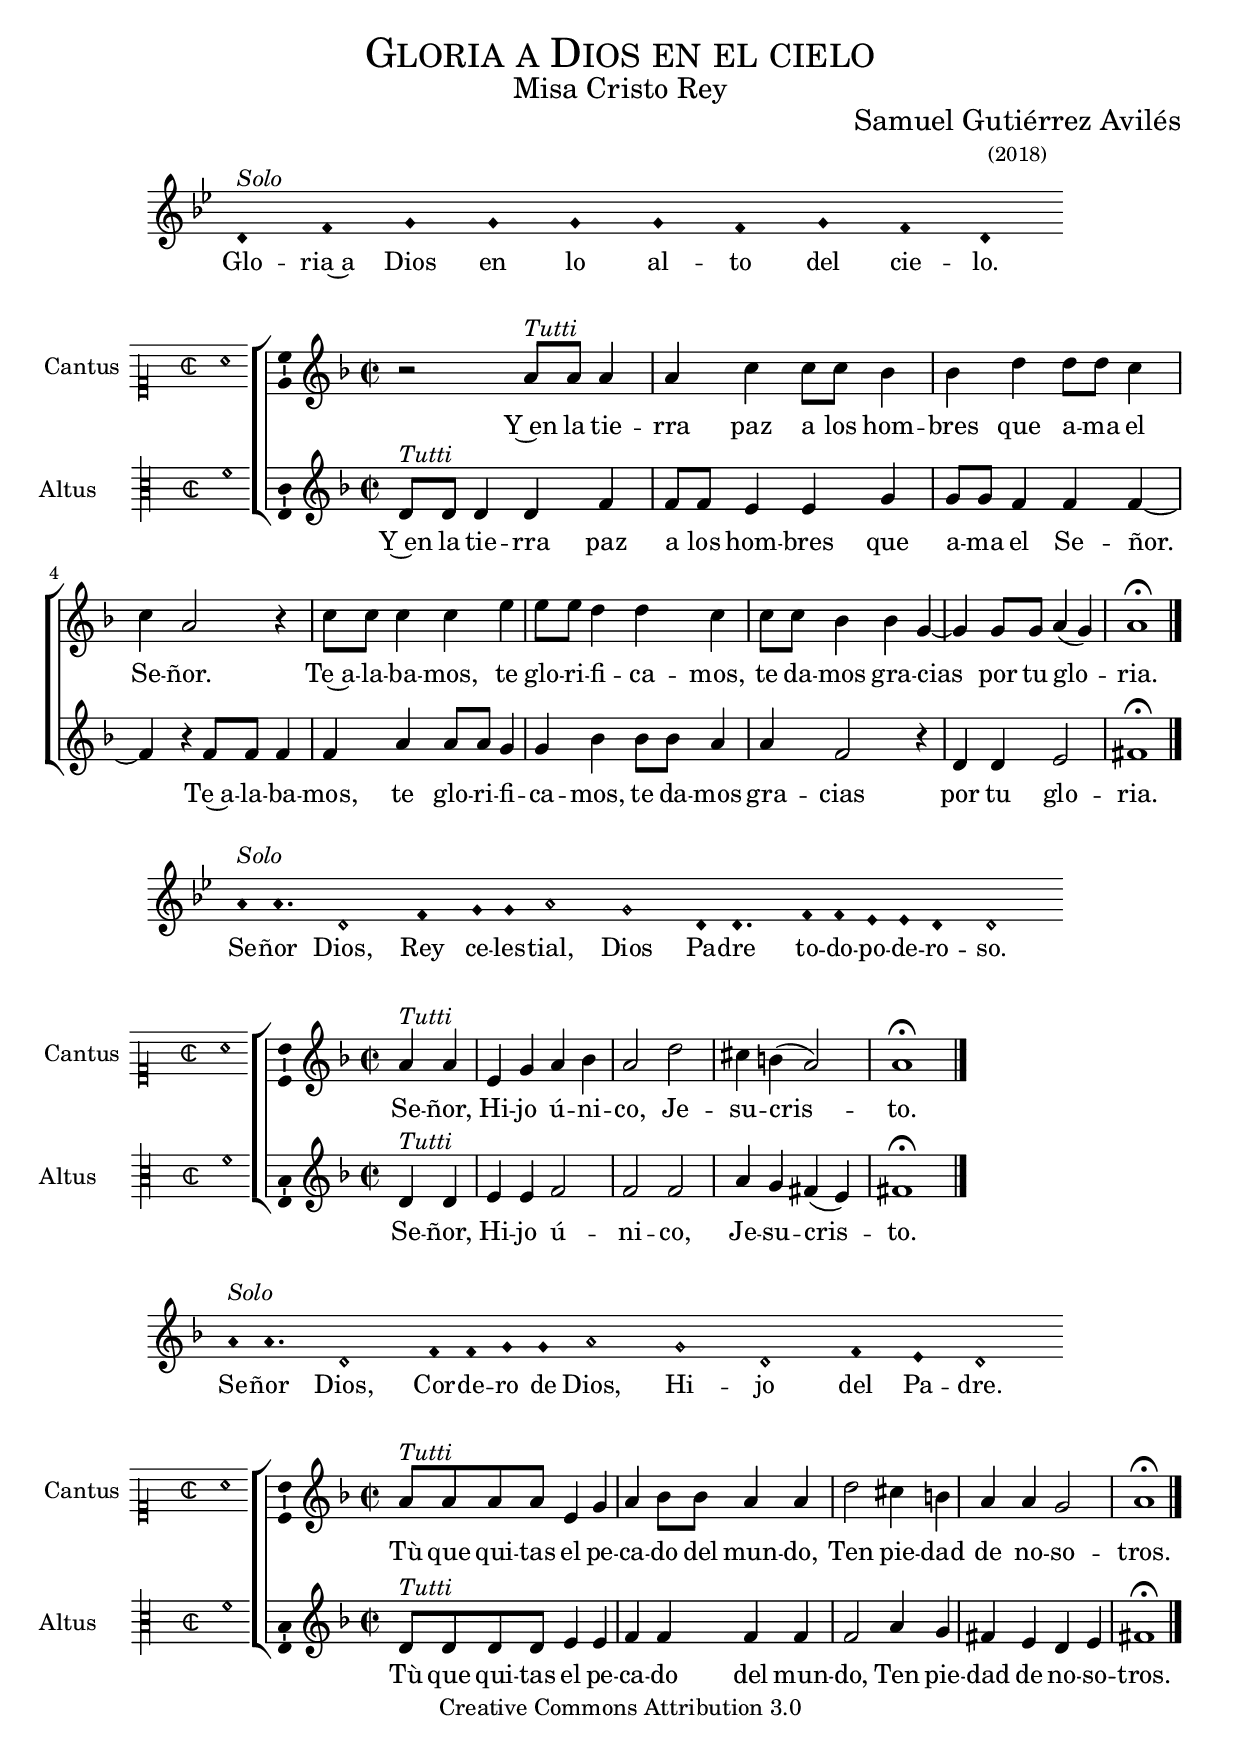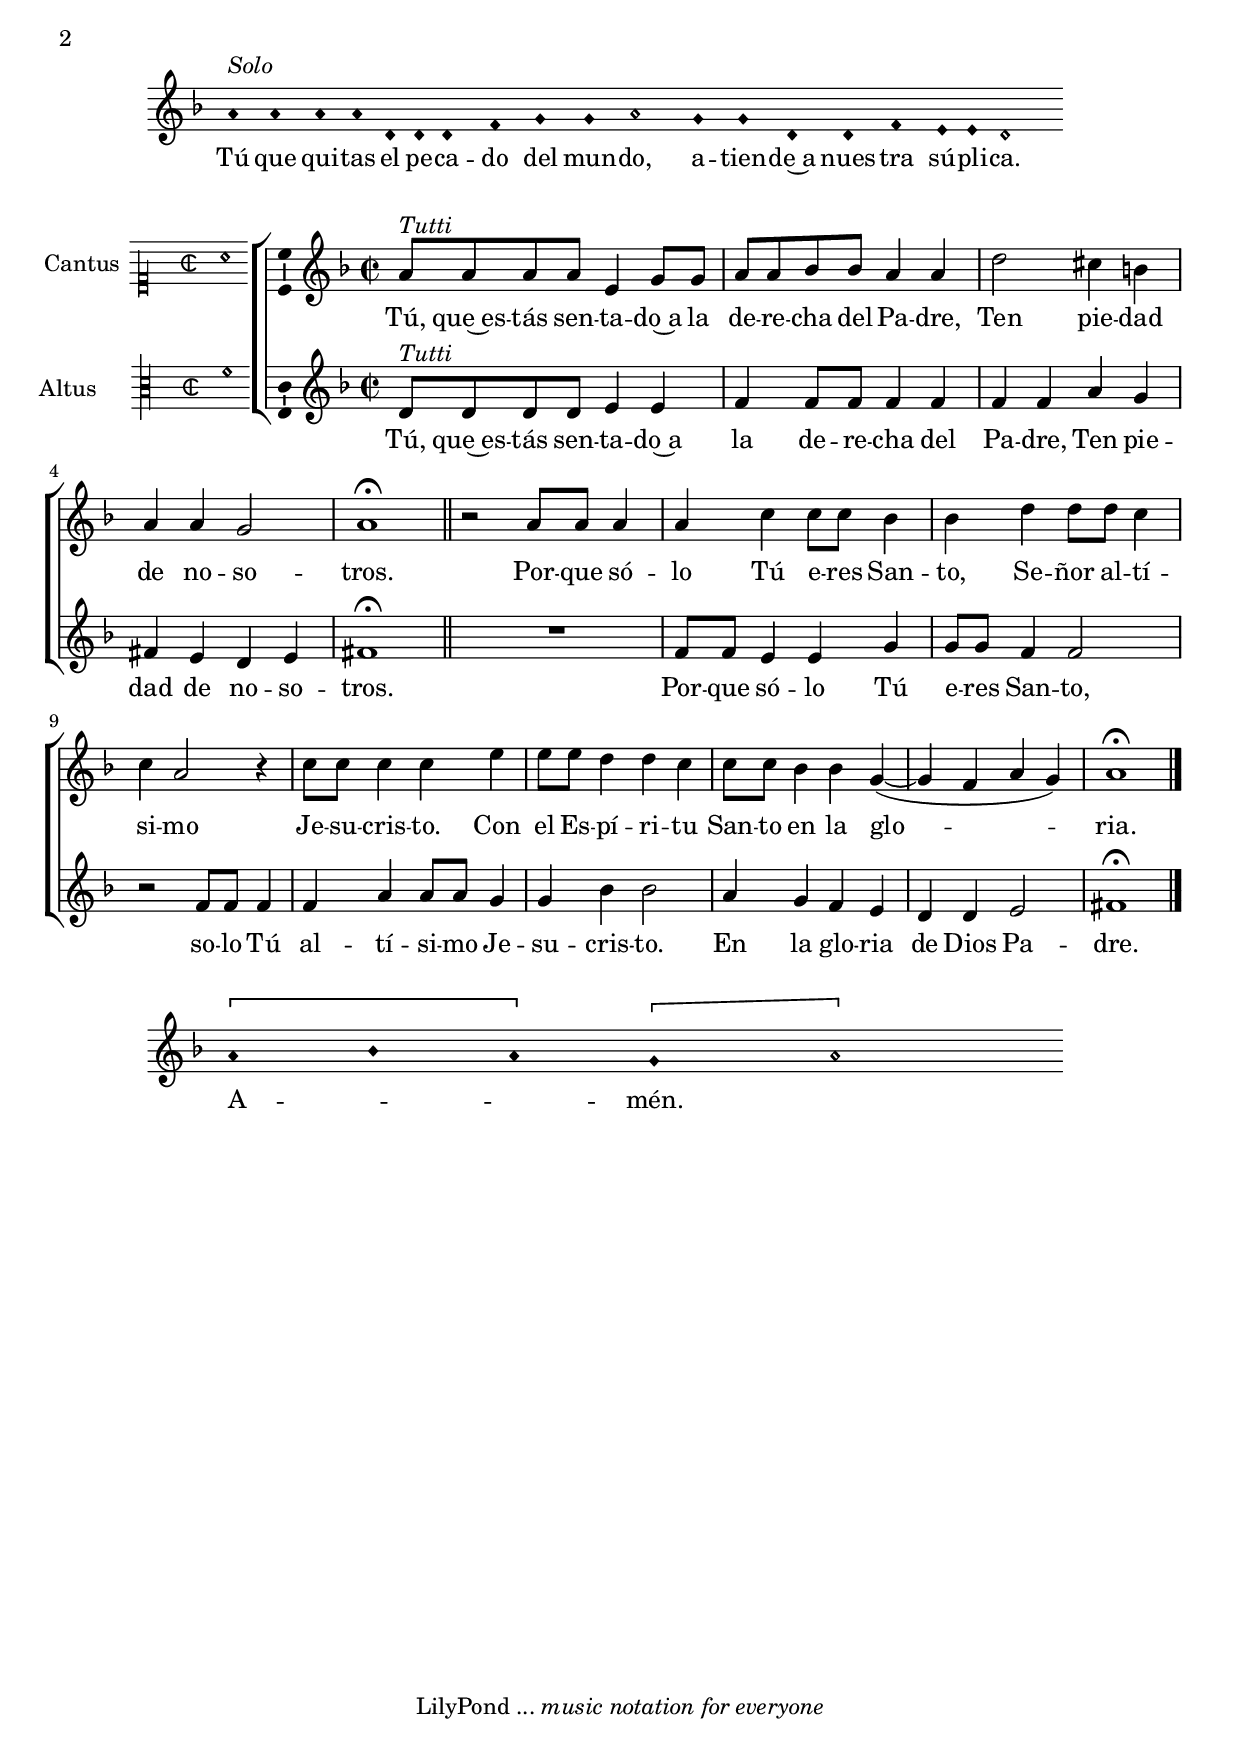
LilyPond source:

% ****************************************************************
%	Gloria in excelsis Deo - Melodia a modo del renacimiento
%	by serach.sam@
% ****************************************************************
\language "espanol"
\version "2.19.82"

%#(set-global-staff-size 16.4)

% --- Cabecera
\markup { \fill-line { \center-column { \fontsize #5 \smallCaps "Gloria a Dios en el cielo" \fontsize #2 "Misa Cristo Rey" } } }
\markup { \fill-line { " " \center-column { \fontsize #2 "Samuel Gutiérrez Avilés" \small "(2018)" } } }
\header {
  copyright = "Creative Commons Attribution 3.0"
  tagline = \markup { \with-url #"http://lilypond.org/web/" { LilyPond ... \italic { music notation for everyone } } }
  breakbefore = ##t
}

% --- Musica

% --- invocacion
\score{
<<
    \new Voice = "invocacion" {
        \override Staff.TimeSignature.stencil = #'()
        \override Stem.transparent = ##t
        \set Score.timing = ##f
        \override NoteHead.style = #'neomensural        
        \key sol \minor
        \relative do' {
            re4^\markup{ \italic "Solo"} fa sol sol sol sol fa sol fa re
        }
    }
    \new Lyrics \lyricsto "invocacion" {
        \lyricmode {
            Glo -- ria~a Dios en lo al -- to del cie -- lo.
        }
    }
>>
    \layout {
        indent = 1.5 \cm
        line-width = 17\cm
        ragged-right = ##f
    }
}

% --- Parametro globales
global = {
    \tempo 4 = 100
    \key re \minor 
    \time 2/2  
    \skip 1
}

cantus_gloria = \relative do'' {
    r2 la8^\markup{ \italic "Tutti"} la la4 |
    la4 do4 do8 do sib4 |
    sib4 re re8 re do4 |
    do4 la2 r4 |
    do8 do do4 do4 mi4 |
    mi8 mi re4 re4 do4 |
    do8 do sib4 sib4 sol4~ |
    sol4 sol8 sol la4( sol)
    la1 \fermata \bar "|."
}

altus_gloria = \relative do' {
    re8^\markup{ \italic "Tutti"} re re4 re fa |
    fa8 fa mi4 mi sol |
    sol8 sol fa4 fa fa~ |
    fa4 r fa8 fa fa4 |
    fa4 la4 la8 la sol4 |
    sol4 sib4 sib8 sib la4 |
    la4 fa2 r4 |
    re4 re mi2
    fas1 \fermata |
}

textocantus_gloria = \lyricmode{
    Y~en la tie -- rra paz a los hom -- bres que a -- ma el Se -- ñor.
    Te~a -- la -- ba -- mos, te glo -- ri -- fi -- ca -- mos, te da -- mos gra -- cias _ por tu glo -- _ ria.
}

textoaltus_gloria = \lyricmode{
    Y~en la tie -- rra paz a los hom -- bres que a -- ma el Se -- ñor. _
    Te~a -- la -- ba -- mos, te glo -- ri -- fi -- ca -- mos, te da -- mos gra -- cias por tu glo -- ria.
    
    Se -- ñor, Hi -- jo ú -- ni -- co, Je -- su -- cris -- _ to.
    
    Tù que qui -- tas el pe -- ca -- do del mun -- do, Ten pie -- dad de no -- so -- tros.
    
    Tú, que~es -- tás sen -- ta -- do~a la de -- re -- cha del Pa -- dre, Ten pie -- dad de no -- so -- tros.
    
    Por -- que só -- lo Tú e -- res San -- to, so -- lo Tú al -- tí -- si -- mo Je -- su -- cris -- to.
    En la glo -- ria de Dios Pa -- dre.
    
    A -- _ mén.
}

incipitcantus = \markup {
    \score {
        {
            \set Staff.instrumentName = "Cantus "
            \override NoteHead.style = #'neomensural
            \override Staff.TimeSignature.style = #'neomensural
            \cadenzaOn 
            \clef "petrucci-c1"
            \key do \major
            \time 2/2
            la'1
        } 
        \layout { line-width = 20 indent = 0 }
    }
}

incipitaltus=\markup{
	\score{
		{ 
            \set Staff.instrumentName = "Altus     "
            \override NoteHead.style = #'neomensural 
            \override Staff.TimeSignature.style = #'neomensural
            \cadenzaOn
            \clef "petrucci-c3"
            \key do \major
            \time 2/2
            fa'1
		} 
        \layout { line-width = 20 indent = 0 }
	}
}


\score {
    \new ChoirStaff<<
        \new Staff <<
            \global
            \new Voice = "v1" {
                %\set Staff.midiInstrument = #"choir aahs"
                \set Staff.instrumentName = \incipitcantus
                \clef "treble"
                \cantus_gloria
            }
            \new Lyrics \lyricsto "v1" { \textocantus_gloria }
        >>

        \new Staff <<
            \global
            \new Voice = "v2" {
                %\set Staff.midiInstrument = #"choir aahs"
                \set Staff.instrumentName = \incipitaltus
                \clef "treble"
                \altus_gloria
            }
            \new Lyrics \lyricsto "v2" { \textoaltus_gloria }
        >>
    >>

    \layout{ 
        \context {
            \Lyrics 
                \override VerticalAxisGroup.staff-affinity = #UP
                \override VerticalAxisGroup.nonstaff-relatedstaff-spacing = #'((basic-distance . 0) (minimum-distance . 0) (padding . 1))
                \override LyricText.font-size = #1.2
                \override LyricHyphen.minimum-distance = #0.5
        }
        \context {
            \Score 
                tempoHideNote = ##t
                \override BarNumber.padding = #2 
        }
        \context {
            \Voice 
                melismaBusyProperties = #'()
        }
        \context {
            \Staff 
                \override VerticalAxisGroup.staff-staff-spacing = #'((basic-distance . 11) (minimum-distance . 0) (padding . 1))
                \consists Ambitus_engraver 
                \override LigatureBracket.padding = #1
        }
    }
    \midi { }
}

% --- invocacion
\score{
<<
    \new Voice = "invocacion" {
        \override Staff.TimeSignature.stencil = #'()
        \override Stem.transparent = ##t
        \set Score.timing = ##f
        \override NoteHead.style = #'neomensural        
        \key sol \minor
        \relative do'' {
            la8^\markup{ \italic "Solo"} la4. re,2 fa4 sol8 sol la2 sol2 re8 re4. fa8 fa mib mib re4 re2
        }
    }
    \new Lyrics \lyricsto "invocacion" {
        \lyricmode {
            Se -- ñor Dios, Rey ce -- les -- tial, Dios Pa -- dre to -- do -- po -- de -- ro -- so.
        }
    }
>>
    \layout {
        indent = 1.5 \cm
        line-width = 17\cm
        ragged-right = ##f
    }
}

cantus_senyor = \relative do'' {
    \partial 2 la4^\markup{ \italic "Tutti"} la |
    mi sol la sib 
    la2 re2 |
    dos4 si( la2 )
    la1 \fermata \bar "|."
}

altus_senyor = \relative do' {
    re4^\markup{ \italic "Tutti"} re |
    mi4 mi fa2 |
    fa fa2 |
    la4 sol fas( mi4) |
    fas1 \fermata
}

textocantus_senyor = \lyricmode{
    Se -- ñor, Hi -- jo ú -- ni -- co, Je -- su -- cris -- _ to.
}

textoaltus_senyor = \lyricmode{
    Se -- ñor, Hi -- jo ú -- ni -- co, Je -- su -- cris -- _ to.
}

\score {
    \new ChoirStaff<<
        \new Staff <<
            \global
            \new Voice = "v1" {
                %\set Staff.midiInstrument = #"choir aahs"
                \set Staff.instrumentName = \incipitcantus
                \clef "treble"
                \cantus_senyor
            }
            \new Lyrics \lyricsto "v1" { \textocantus_senyor }
        >>

        \new Staff <<
            \global
            \new Voice = "v2" {
                %\set Staff.midiInstrument = #"choir aahs"
                \set Staff.instrumentName = \incipitaltus
                \clef "treble"
                \altus_senyor
            }
            \new Lyrics \lyricsto "v2" { \textoaltus_senyor }
        >>
    >>

    \layout{ 
        \context {
            \Lyrics 
                \override VerticalAxisGroup.staff-affinity = #UP
                \override VerticalAxisGroup.nonstaff-relatedstaff-spacing = #'((basic-distance . 0) (minimum-distance . 0) (padding . 1))
                \override LyricText.font-size = #1.2
                \override LyricHyphen.minimum-distance = #0.5
        }
        \context {
            \Score 
                tempoHideNote = ##t
                \override BarNumber.padding = #2 
        }
        \context {
            \Voice 
                melismaBusyProperties = #'()
        }
        \context {
            \Staff 
                \override VerticalAxisGroup.staff-staff-spacing = #'((basic-distance . 11) (minimum-distance . 0) (padding . 1))
                \consists Ambitus_engraver 
                \override LigatureBracket.padding = #1
        }
    }
    \midi { }
}

% --- invocacion
\score{
<<
    \new Voice = "invocacion" {
        \override Staff.TimeSignature.stencil = #'()
        \override Stem.transparent = ##t
        \set Score.timing = ##f
        \override NoteHead.style = #'neomensural        
        \key re \minor
        \relative do'' {
            la8^\markup{ \italic "Solo"} la4. re,2 fa8 fa sol8 sol la2 sol2 re2 fa4 mi re2
        }
    }
    \new Lyrics \lyricsto "invocacion" {
        \lyricmode {
            Se -- ñor Dios, Cor -- de -- ro de Dios, Hi -- jo del Pa -- dre.
        }
    }
>>
    \layout {
        indent = 1.5 \cm
        line-width = 17\cm
        ragged-right = ##f
    }
}

cantus_quitas = \relative do'' {
    la8^\markup{ \italic "Tutti"} la la la mi4 sol |
    la4 sib8 sib la4 la |
    re2 dos4 si |
    la4 la sol2 |
    la1 \fermata \bar "|."
}

altus_quitas = \relative do' {
    re8^\markup{ \italic "Tutti"} re re re mi4 mi|
    fa4 fa fa4 fa |
    fa2 la4 sol |
    fas4 mi4 re4 mi |
    fas1 \fermata
}

textocantus_quitas = \lyricmode{
    Tù que qui -- tas el pe -- ca -- do del mun -- do, Ten pie -- dad de no -- so -- tros.
}

textoaltus_quitas = \lyricmode{
    Tù que qui -- tas el pe -- ca -- do del mun -- do, Ten pie -- dad de no -- so -- tros.
}

\score {
    \new ChoirStaff<<
        \new Staff <<
            \global
            \new Voice = "v1" {
                %\set Staff.midiInstrument = #"choir aahs"
                \set Staff.instrumentName = \incipitcantus
                \clef "treble"
                \cantus_quitas
            }
            \new Lyrics \lyricsto "v1" { \textocantus_quitas }
        >>

        \new Staff <<
            \global
            \new Voice = "v2" {
                %\set Staff.midiInstrument = #"choir aahs"
                \set Staff.instrumentName = \incipitaltus
                \clef "treble"
                \altus_quitas
            }
            \new Lyrics \lyricsto "v2" { \textoaltus_quitas }
        >>
    >>

    \layout{ 
        \context {
            \Lyrics 
                \override VerticalAxisGroup.staff-affinity = #UP
                \override VerticalAxisGroup.nonstaff-relatedstaff-spacing = #'((basic-distance . 0) (minimum-distance . 0) (padding . 1))
                \override LyricText.font-size = #1.2
                \override LyricHyphen.minimum-distance = #0.5
        }
        \context {
            \Score 
                tempoHideNote = ##t
                \override BarNumber.padding = #2 
        }
        \context {
            \Voice 
                melismaBusyProperties = #'()
        }
        \context {
            \Staff 
                \override VerticalAxisGroup.staff-staff-spacing = #'((basic-distance . 11) (minimum-distance . 0) (padding . 1))
                \consists Ambitus_engraver 
                \override LigatureBracket.padding = #1
        }
    }
    \midi { }
}

% --- invocacion
\score{
<<
    \new Voice = "invocacion" {
        \override Staff.TimeSignature.stencil = #'()
        \override Stem.transparent = ##t
        \set Score.timing = ##f
        \override NoteHead.style = #'neomensural        
        \key re \minor
        \relative do'' {
            la8^\markup{ \italic "Solo"} la la la re,8 re re4 fa4 sol8 sol la2 sol4 sol re re fa4 mi8 mi re2
        }
    }
    \new Lyrics \lyricsto "invocacion" {
        \lyricmode {
            Tú que qui -- tas el pe -- ca -- do del mun -- do, a -- tien -- de~a nues -- tra sú -- pli -- ca.
        }
    }
>>
    \layout {
        indent = 1.5 \cm
        line-width = 17\cm
        ragged-right = ##f
    }
}

cantus_estas = \relative do'' {
    la8^\markup{ \italic "Tutti"} la la la mi4 sol8 sol |
    la8 la sib sib la4 la |
    re2 dos4 si |
    la la sol2 |
    la1 \fermata \bar "||"
    
    r2 la8 la la4 |
    la4 do4 do8 do sib4 |
    sib4 re re8 re do4 |
    do4 la2 r4 |
    do8 do do4 do4 mi4 |
    mi8 mi re4 re4 do4 |
    do8 do sib4 sib4 sol4(~ |
    sol4 fa la4 sol)
    la1 \fermata \bar "|."
}

altus_estas = \relative do' {
    re8^\markup{ \italic "Tutti"} re re re mi4 mi |
    fa4 fa8 fa fa4 fa |
    fa4 fa la sol |
    fas4 mi re4 mi |
    fas1 \fermata |
    
    R1 |
    fa8 fa mi4 mi sol |
    sol8 sol fa4 fa2 |
    r2 fa8 fa fa4 |
    fa4 la4 la8 la sol4 |
    sol4 sib4 sib2 |
    la4 sol fa mi |
    re4 re mi2
    fas1 \fermata
}

textocantus_estas = \lyricmode{
    Tú, que~es -- tás sen -- ta -- do~a la de -- re -- cha del Pa -- dre, Ten pie -- dad de no -- so -- tros.
    
    Por -- que só -- lo Tú e -- res San -- to, Se -- ñor al -- tí -- si -- mo Je -- su -- cris -- to.
    Con el Es -- pí -- ri -- tu San -- to en la glo _ _ _ _ -- ria.
    
    A -- _ _ mén.
}

textoaltus_estas = \lyricmode{
    Tú, que~es -- tás sen -- ta -- do~a la de -- re -- cha del Pa -- dre, Ten pie -- dad de no -- so -- tros.
    
    Por -- que só -- lo Tú e -- res San -- to, so -- lo Tú al -- tí -- si -- mo Je -- su -- cris -- to.
    En la glo -- ria de Dios Pa -- dre.
    
    A -- _ mén.
}

\score {
    \new ChoirStaff<<
        \new Staff <<
            \global
            \new Voice = "v1" {
                %\set Staff.midiInstrument = #"choir aahs"
                \set Staff.instrumentName = \incipitcantus
                \clef "treble"
                \cantus_estas
            }
            \new Lyrics \lyricsto "v1" { \textocantus_estas }
        >>

        \new Staff <<
            \global
            \new Voice = "v2" {
                %\set Staff.midiInstrument = #"choir aahs"
                \set Staff.instrumentName = \incipitaltus
                \clef "treble"
                \altus_estas
            }
            \new Lyrics \lyricsto "v2" { \textoaltus_estas }
        >>
    >>

    \layout{ 
        \context {
            \Lyrics 
                \override VerticalAxisGroup.staff-affinity = #UP
                \override VerticalAxisGroup.nonstaff-relatedstaff-spacing = #'((basic-distance . 0) (minimum-distance . 0) (padding . 1))
                \override LyricText.font-size = #1.2
                \override LyricHyphen.minimum-distance = #0.5
        }
        \context {
            \Score 
                tempoHideNote = ##t
                \override BarNumber.padding = #2 
        }
        \context {
            \Voice 
                melismaBusyProperties = #'()
        }
        \context {
            \Staff 
                \override VerticalAxisGroup.staff-staff-spacing = #'((basic-distance . 11) (minimum-distance . 0) (padding . 1))
                \consists Ambitus_engraver 
                \override LigatureBracket.padding = #1
        }
    }
    \midi { }
}

% --- invocacion
\score{
<<
    \new Voice = "invocacion" {
        \override Staff.TimeSignature.stencil = #'()
        \override Stem.transparent = ##t
        \set Score.timing = ##f
        \override NoteHead.style = #'neomensural        
        \key re \minor
        \relative do'' {
            \[la4 sib la\] \[sol la2\]
        }
    }
    \new Lyrics \lyricsto "invocacion" {
        \lyricmode {
         A -- _ _ mén.   
        }
    }
>>
    \layout {
        indent = 1.5 \cm
        line-width = 17\cm
        ragged-right = ##f
    }
}

% --- Musica
\paper{
    #(set-default-paper-size "letter")
	indent=3.5\cm
}


%{
convert-ly (GNU LilyPond) 2.19.83  convert-ly: Procesando «»...
Aplicando la conversión:     El documento no ha cambiado.
%}
